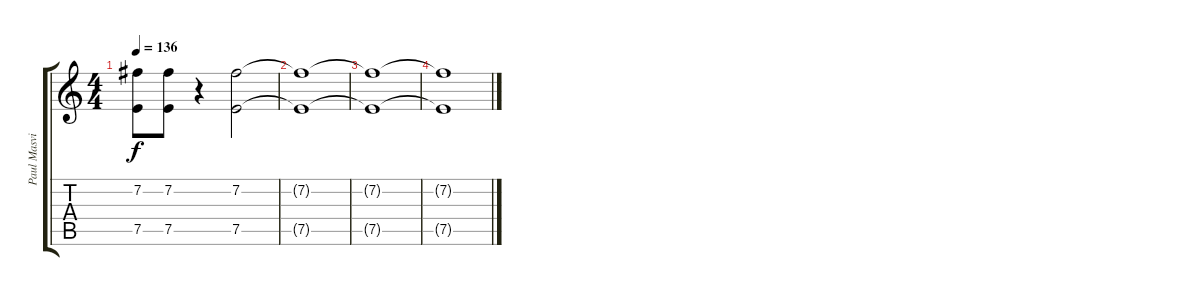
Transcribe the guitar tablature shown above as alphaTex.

\track ("Paul Masvidal" "Paul Masvi") {instrument electricguitarclean}
\staff {score tabs}
\tuning (E4 B3 G3 D3 A2 E2) {hide}
\ts (4 4)
\tempo 136
\clef g2
\ks c
(7.2 7.5).8{dy f} (7.2 7.5).8 r.4 (7.2 7.5).2 |
(7.2{t} 7.5{t}).1 |
(7.2{t} 7.5{t}).1 |
(7.2{t} 7.5{t}).1
